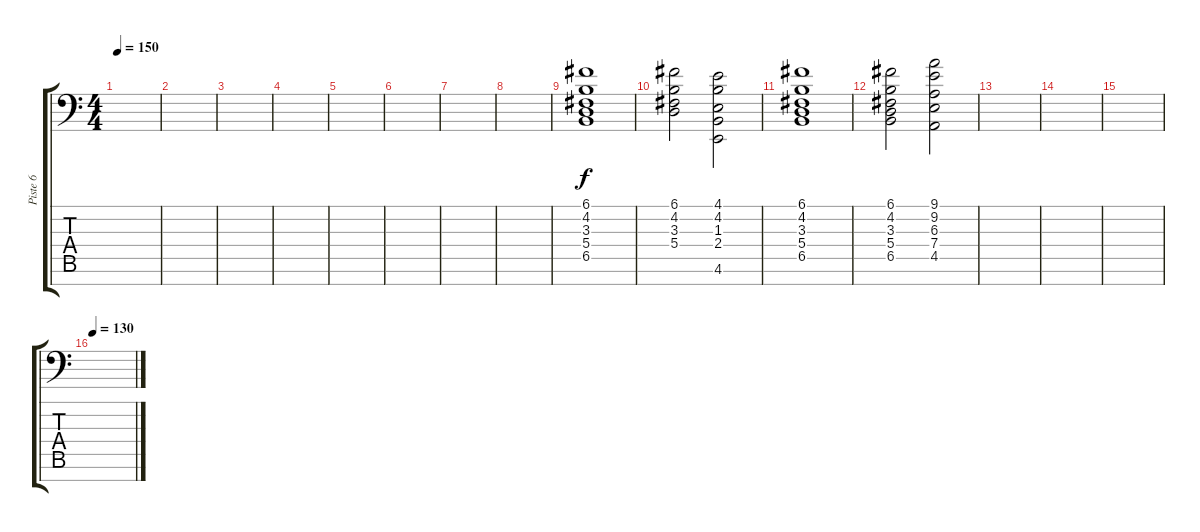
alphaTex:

\track ("Piste 6" "Piste 6") {instrument stringensemble1}
\staff {score tabs}
\tuning (C4 G3 Eb3 A2 F2 C2 C-1) {hide}
\ts (4 4)
\tempo 150
\clef f4
\ks c
|
|
|
|
|
|
|
|
(6.1 4.2 3.3 5.4 6.5).1 |
(6.1 4.2 3.3 5.4).2 (4.1 4.2 1.3 2.4 4.6).2 |
(6.1 4.2 3.3 5.4 6.5).1 |
(6.1 4.2 3.3 5.4 6.5).2 (9.1 9.2 6.3 7.4 4.5).2 |
|
|
|
\tempo 130
